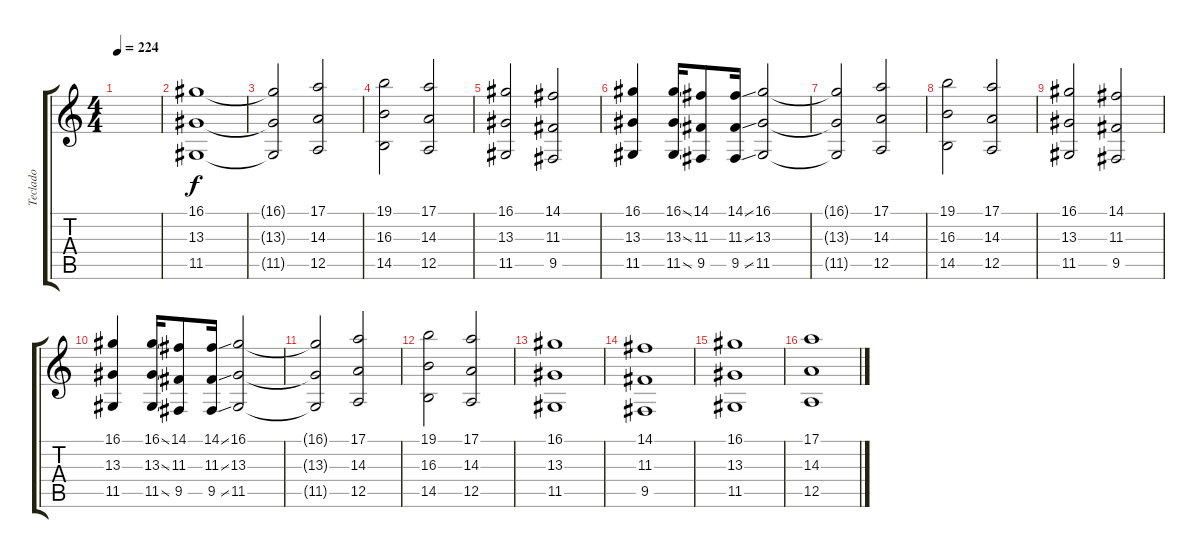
\track ("Teclado" "Teclado") {instrument drawbarorgan}
\staff {score tabs}
\tuning (E4 B3 G3 D3 A2 E2) {hide}
\ts (4 4)
\tempo 224
\clef g2
\ks c
|
(16.1 13.3 11.5).1{volume 13 instrument drawbarorgan} |
(16.1{t} 13.3{t} 11.5{t}).2 (17.1 14.3 12.5).2 |
(19.1 16.3 14.5).2 (17.1 14.3 12.5).2 |
(16.1 13.3 11.5).2 (14.1 11.3 9.5).2 |
(16.1 13.3 11.5).4 (16.1{ss} 13.3{ss} 11.5{ss}).16 (14.1 11.3 9.5).8 (14.1{ss} 11.3{ss} 9.5{ss}).16 (16.1 13.3 11.5).2 |
(16.1{t} 13.3{t} 11.5{t}).2 (17.1 14.3 12.5).2 |
(19.1 16.3 14.5).2 (17.1 14.3 12.5).2 |
(16.1 13.3 11.5).2 (14.1 11.3 9.5).2 |
(16.1 13.3 11.5).4 (16.1{ss} 13.3{ss} 11.5{ss}).16 (14.1 11.3 9.5).8 (14.1{ss} 11.3{ss} 9.5{ss}).16 (16.1 13.3 11.5).2 |
(16.1{t} 13.3{t} 11.5{t}).2 (17.1 14.3 12.5).2 |
(19.1 16.3 14.5).2 (17.1 14.3 12.5).2 |
(16.1 13.3 11.5).1 |
(14.1 11.3 9.5).1 |
(16.1 13.3 11.5).1 |
(17.1 14.3 12.5).1
